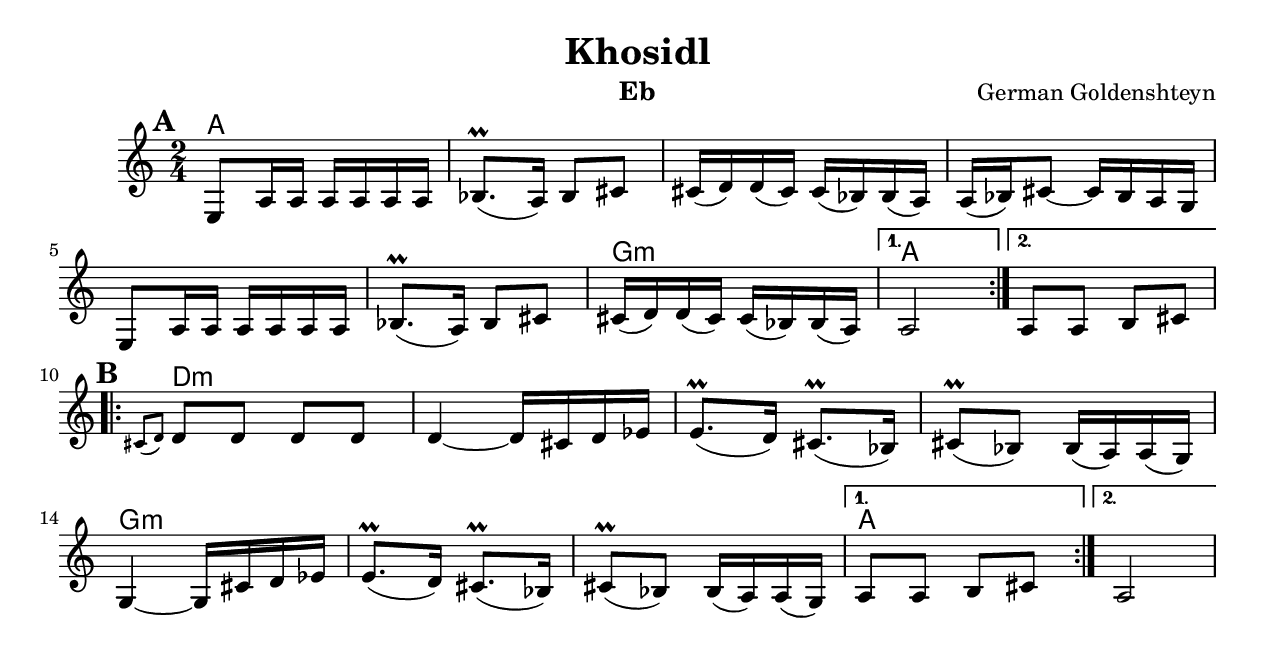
\version "2.18.0"
\include "english.ly"
\pointAndClickOff
\paper{
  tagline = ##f
  print-all-headers = ##t
  #(set-paper-size "letter")
}
date = #(strftime "%d-%m-%Y" (localtime (current-time)))

%%\markup{ \italic{ " Updated " \date  }  }

%\markup{ Got something to say? }

%#################################### Melody ########################
melody = \transpose b c\relative c {
  \clef treble
  \key b \minor
  \time 2/4
  \set Score.markFormatter = #format-mark-box-alphabet

  %\partial 16*3 a16 d f   %lead in notes

  \repeat volta 2{
  \mark \default
    fs8  b16 b b b b b
    c8.\prall(b16)c8 ds
    ds16(e)e(ds) ds(c)c(b)|
    b16(c)ds8~ ds16 c b a|
    fs8  b16 b b b b b|
    c8.\prall(b16)c8 ds|
    ds16(e)e(ds) ds(c)c(b)|

  }
  \alternative {
    { b2}{ b8 b cs ds \break}
  }

  \repeat volta 2{
  \mark \default
    \grace {ds (e)} e8 e e e
    e4~e16 ds e f
    fs8.\prall (e16) ds8.\prall(c16)|
    ds8\prall(c)c16(b) b(a)|

    a4~a16 ds e f
    fs8.\prall (e16) ds8.\prall(c16)|
    ds8\prall(c)c16(b) b(a)|

  }
  \alternative {
    { b8 b cs ds}
    {b2 }
  }

}
%################################# Lyrics #####################
%\addlyrics{  }
%################################# Chords #######################
%these are in the transposed key!!!
harmonies = \chordmode {
  c2*6
  %r2*5
  bf2:m
  c2*2 % r2
  f2*4:m
  bf2*3:m
  c2
}

\score {\transpose c a
  <<
    \new ChordNames {
      \set chordChanges = ##f
      \harmonies
    }
    \new Staff
    \melody
  >>
  \header{
    title= "Khosidl"
    subtitle=""
    composer= "German Goldenshteyn"
    instrument = "Eb"
    arranger= ""
  }
  \layout{indent = 1.0\cm}
  \midi{
    \tempo 4 = 120
  }
}
